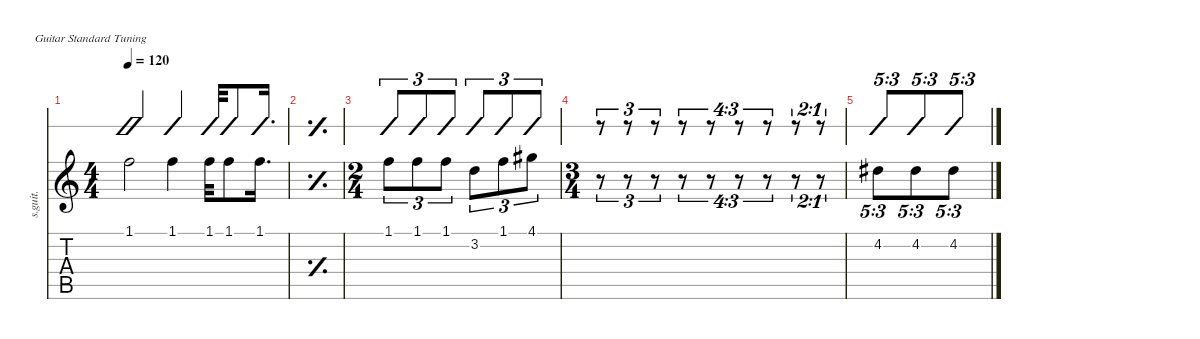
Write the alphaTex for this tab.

\defaultSystemsLayout 4
\hideDynamics
\bracketExtendMode nobrackets
\track ("Steel Guitar" "s.guit.") {instrument acousticguitarsteel}
\staff {score tabs slash}
\tuning (E4 B3 G3 D3 A2 E2)
\ts (4 4)
\tempo 120
\clef g2
\ks c
1.1.2{dy mf instrument acousticguitarsteel beam Down} 1.1.4{beam Down} 1.1.32{beam Down} 1.1.8{beam Down} 1.1.16{d beam Down} |
\simile simple
|
\ts (2 4)
\beaming (8 2 2)
\simile none
1.1.8{tu (3 2) beam Down} 1.1.8{tu (3 2) beam Down} 1.1.8{tu (3 2) beam Down} 3.2.8{tu (3 2) beam Down} 1.1.8{tu (3 2) beam Down} 4.1{acc #}.8{tu (3 2) beam Down} |
\ts (3 4)
\beaming (8 2 2 2)
r.8{tu (3 2) beam Down} r.8{tu (3 2) beam Down} r.8{tu (3 2) beam Down} r.8{tu (4 3) beam Down} r.8{tu (4 3) beam Down} r.8{tu (4 3) beam Down} r.8{tu (4 3) beam Down} r.8{tu (2 1) beam Down} r.8{tu (2 1) beam Down} |
4.2{acc #}.8{tu (5 3) beam Down} 4.2{acc #}.8{tu (5 3) beam Down} 4.2{acc #}.8{tu (5 3) beam Down}
